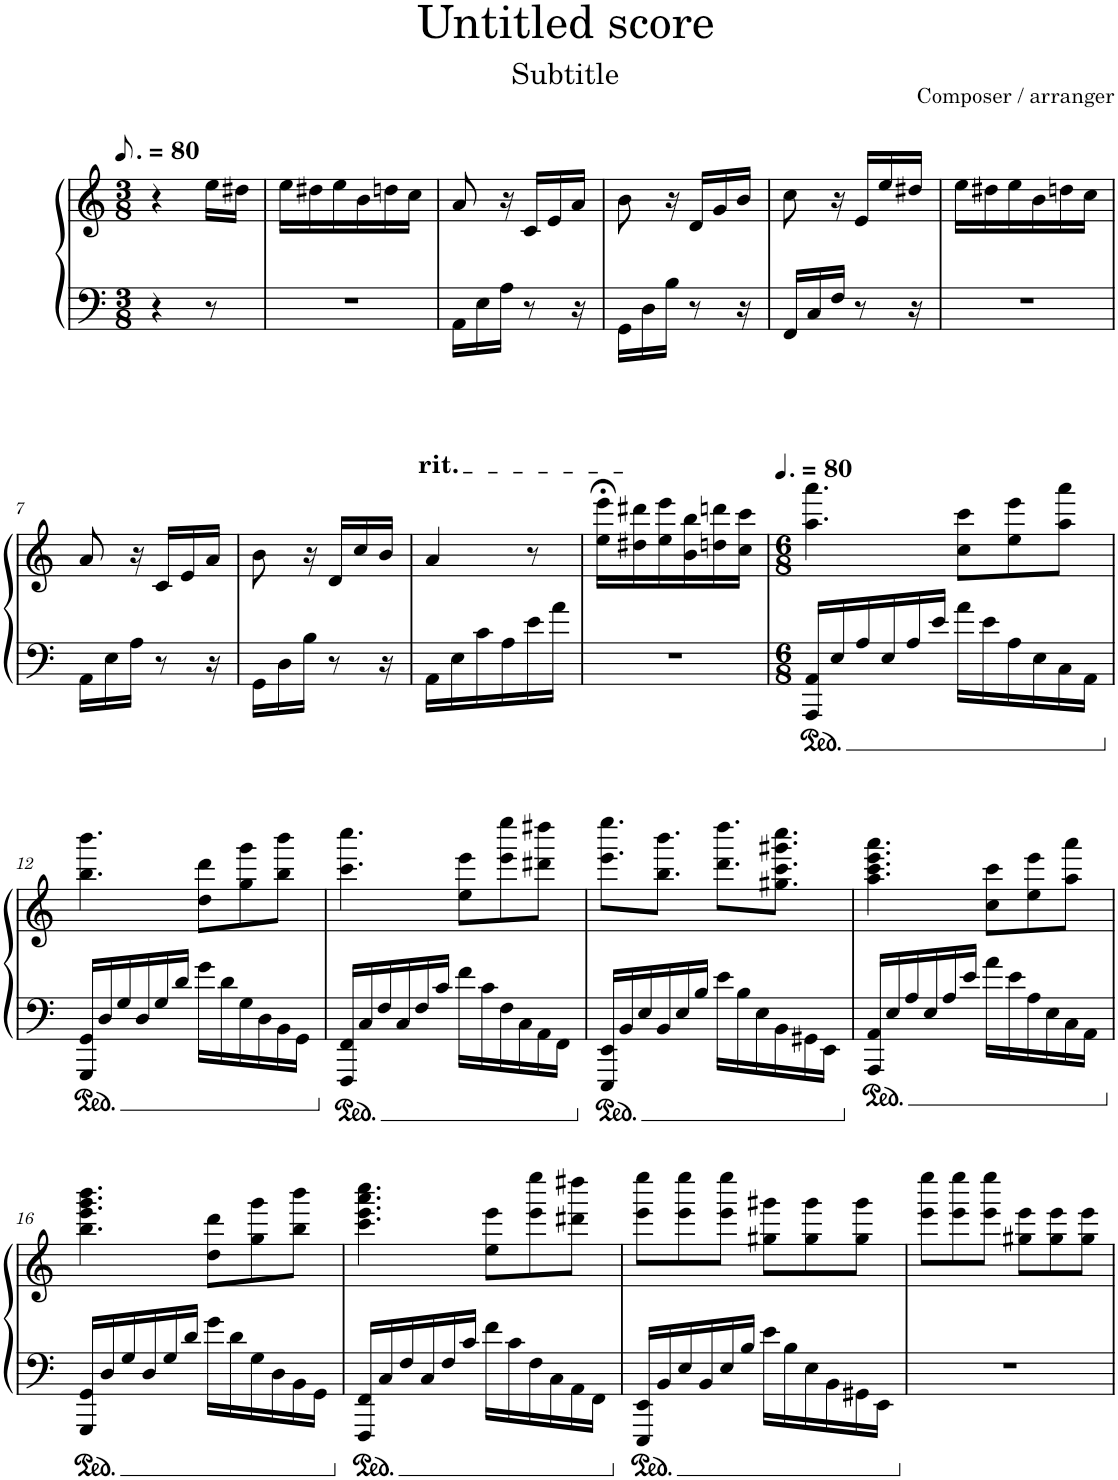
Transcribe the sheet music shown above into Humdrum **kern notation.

**kern	**kern
*part1	*part1
*staff2	*staff1
*I"Piano	*
*I'Pno.	*
*clefF4	*clefG2
*k[]	*k[]
*M3/8	*M3/8
*MM60	*MM60
=1	=1
4r	4r
8r	16ee\LL
.	16dd#X\JJ
=2	=2
4.r	16ee\LL
.	16dd#X\
.	16ee\
.	16b\
.	16ddn\
.	16cc\JJ
=3	=3
16AA\LL	8a/
16E\	.
16A\JJ	16r
8r	16c/LL
.	16e/
16r	16a/JJ
=4	=4
16GG\LL	8b\
16D\	.
16B\JJ	16r
8r	16d/LL
.	16g/
16r	16b/JJ
=5	=5
16FF/LL	8cc\
16C/	.
16F/JJ	16r
8r	16e/LL
.	16ee/
16r	16dd#X/JJ
=6	=6
4.r	16ee\LL
.	16dd#X\
.	16ee\
.	16b\
.	16ddn\
.	16cc\JJ
!!LO:LB:g=z
=7	=7
16AA\LL	8a/
16E\	.
16A\JJ	16r
8r	16c/LL
.	16e/
16r	16a/JJ
=8	=8
16GG\LL	8b\
16D\	.
16B\JJ	16r
8r	16d/LL
.	16cc/
16r	16b/JJ
=9	=9
!	!LO:TX:a:t=rit.
16AA\LL	4a/
16E\	.
16c\	.
16A\	.
16e\	8r
16a\JJ	.
=10	=10
4.r	16ee\;< 16eee\;<LL
.	16dd#X\ 16ddd#X\
.	16ee\ 16eee\
.	16b\ 16bb\
.	16ddn\ 16dddn\
.	16cc\ 16ccc\JJ
=11	=11
*M6/8	*M6/8
*	*MM120
16AAA/ 16AA/LL	4.aa\ 4.aaa\
16E/	.
16A/	.
16E/	.
16A/	.
16e/JJ	.
16a\LL	8cc\ 8ccc\L
16e\	.
16A\	8ee\ 8eee\
16E\	.
16C\	8aa\ 8aaa\J
16AA\JJ	.
!!LO:LB:g=z
=12	=12
16GGG/ 16GG/LL	4.bb\ 4.bbb\
16D/	.
16G/	.
16D/	.
16G/	.
16d/JJ	.
16g\LL	8dd\ 8ddd\L
16d\	.
16G\	8gg\ 8ggg\
16D\	.
16BB\	8bb\ 8bbb\J
16GG\JJ	.
=13	=13
16FFF/ 16FF/LL	4.ccc\ 4.cccc\
16C/	.
16F/	.
16C/	.
16F/	.
16c/JJ	.
16f\LL	8ee\ 8eee\L
16c\	.
16F\	8eee\ 8eeee\
16C\	.
16AA\	8ddd#X\ 8dddd#X\J
16FF\JJ	.
=14	=14
16EEE/ 16EE/LL	8.eee\ 8.eeee\L
16BB/	.
16E/	.
16BB/	8.bb\ 8.bbb\J
16E/	.
16B/JJ	.
16e\LL	8.ddd\ 8.dddd\L
16B\	.
16E\	.
16BB\	8.gg#X\ 8.ccc\ 8.ggg#X\ 8.cccc\J
16GG#X\	.
16EE\JJ	.
=15	=15
16AAA/ 16AA/LL	4.aa\ 4.ccc\ 4.eee\ 4.aaa\
16E/	.
16A/	.
16E/	.
16A/	.
16e/JJ	.
16a\LL	8cc\ 8ccc\L
16e\	.
16A\	8ee\ 8eee\
16E\	.
16C\	8aa\ 8aaa\J
16AA\JJ	.
!!LO:LB:g=z
=16	=16
16GGG/ 16GG/LL	4.bb\ 4.eee\ 4.ggg\ 4.bbb\
16D/	.
16G/	.
16D/	.
16G/	.
16d/JJ	.
16g\LL	8dd\ 8ddd\L
16d\	.
16G\	8gg\ 8ggg\
16D\	.
16BB\	8bb\ 8bbb\J
16GG\JJ	.
=17	=17
16FFF/ 16FF/LL	4.ccc\ 4.eee\ 4.aaa\ 4.cccc\
16C/	.
16F/	.
16C/	.
16F/	.
16c/JJ	.
16f\LL	8ee\ 8eee\L
16c\	.
16F\	8eee\ 8eeee\
16C\	.
16AA\	8ddd#X\ 8dddd#X\J
16FF\JJ	.
=18	=18
16EEE/ 16EE/LL	8eee\ 8eeee\L
16BB/	.
16E/	8eee\ 8eeee\
16BB/	.
16E/	8eee\ 8eeee\J
16B/JJ	.
16e\LL	8gg#X\ 8ggg#X\L
16B\	.
16E\	8gg#\ 8ggg#\
16BB\	.
16GG#X\	8gg#\ 8ggg#\J
16EE\JJ	.
=19	=19
2.r	8eee\ 8eeee\L
.	8eee\ 8eeee\
.	8eee\ 8eeee\J
.	8gg#X\ 8eee\L
.	8gg#\ 8eee\
.	8gg#\ 8eee\J
=	=
*-	*-
